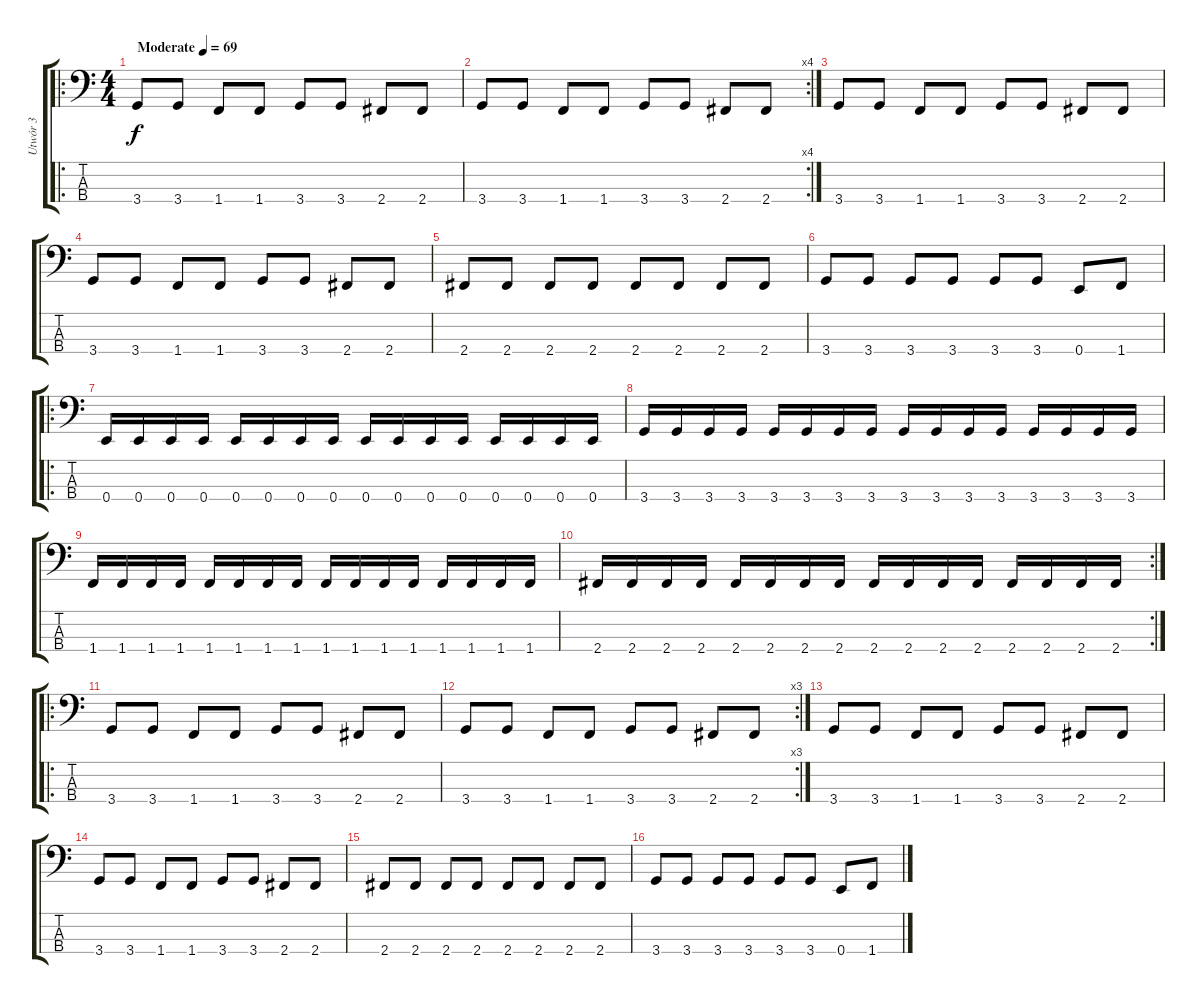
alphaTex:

\track ("Utwór 3" "Utwór 3") {instrument electricbasspick}
\staff {score tabs}
\tuning (G2 D2 A1 E1) {hide}
\ro
\ts (4 4)
\tempo (69 "Moderate")
\clef f4
\ks c
3.4.8{dy f instrument electricbasspick} 3.4.8 1.4.8 1.4.8 3.4.8 3.4.8 2.4.8 2.4.8 |
\rc 4
3.4.8 3.4.8 1.4.8 1.4.8 3.4.8 3.4.8 2.4.8 2.4.8 |
3.4.8 3.4.8 1.4.8 1.4.8 3.4.8 3.4.8 2.4.8 2.4.8 |
3.4.8 3.4.8 1.4.8 1.4.8 3.4.8 3.4.8 2.4.8 2.4.8 |
2.4.8 2.4.8 2.4.8 2.4.8 2.4.8 2.4.8 2.4.8 2.4.8 |
3.4.8 3.4.8 3.4.8 3.4.8 3.4.8 3.4.8 0.4.8 1.4.8 |
\ro
0.4.16 0.4.16 0.4.16 0.4.16 0.4.16 0.4.16 0.4.16 0.4.16 0.4.16 0.4.16 0.4.16 0.4.16 0.4.16 0.4.16 0.4.16 0.4.16 |
3.4.16 3.4.16 3.4.16 3.4.16 3.4.16 3.4.16 3.4.16 3.4.16 3.4.16 3.4.16 3.4.16 3.4.16 3.4.16 3.4.16 3.4.16 3.4.16 |
1.4.16 1.4.16 1.4.16 1.4.16 1.4.16 1.4.16 1.4.16 1.4.16 1.4.16 1.4.16 1.4.16 1.4.16 1.4.16 1.4.16 1.4.16 1.4.16 |
\rc 2
2.4.16 2.4.16 2.4.16 2.4.16 2.4.16 2.4.16 2.4.16 2.4.16 2.4.16 2.4.16 2.4.16 2.4.16 2.4.16 2.4.16 2.4.16 2.4.16 |
\ro
3.4.8 3.4.8 1.4.8 1.4.8 3.4.8 3.4.8 2.4.8 2.4.8 |
\rc 3
3.4.8 3.4.8 1.4.8 1.4.8 3.4.8 3.4.8 2.4.8 2.4.8 |
3.4.8 3.4.8 1.4.8 1.4.8 3.4.8 3.4.8 2.4.8 2.4.8 |
3.4.8 3.4.8 1.4.8 1.4.8 3.4.8 3.4.8 2.4.8 2.4.8 |
2.4.8 2.4.8 2.4.8 2.4.8 2.4.8 2.4.8 2.4.8 2.4.8 |
3.4.8 3.4.8 3.4.8 3.4.8 3.4.8 3.4.8 0.4.8 1.4.8
